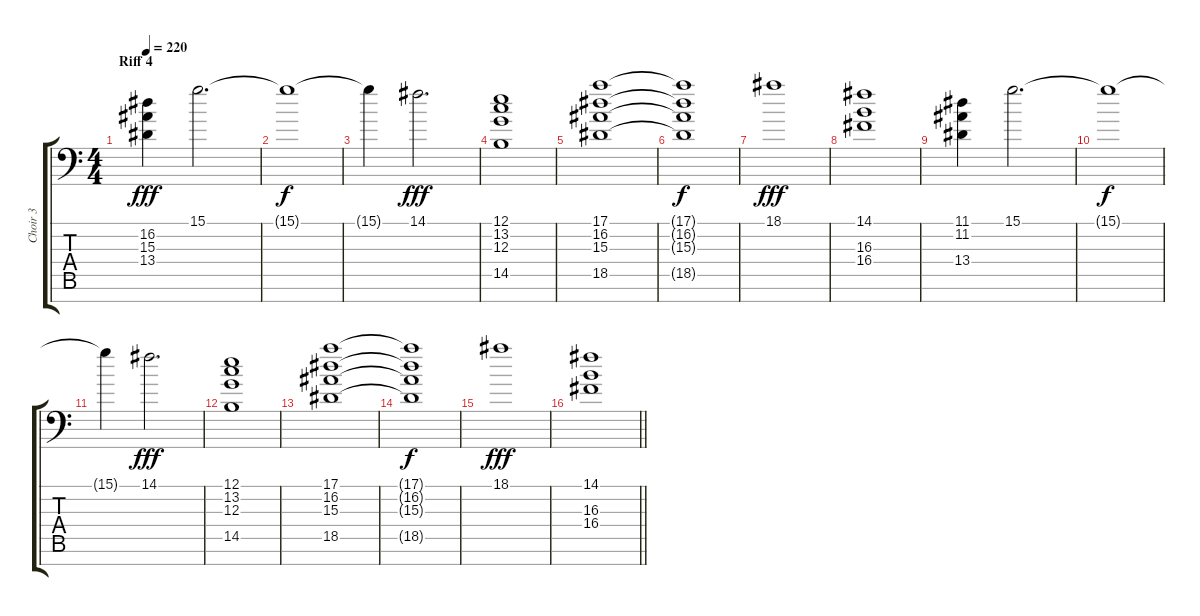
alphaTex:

\track ("Choir 3" "Choir 3") {instrument choiraahs}
\staff {score tabs}
\tuning (E4 B3 G3 D3 A2 E2 C-1) {hide}
\ts (4 4)
\section ("" "Riff 4")
\tempo 220
\clef f4
\ks c
(16.2 15.3 13.4).4{dy fff} 15.1.2{d} |
15.1{t}.1{dy f} |
15.1{t}.4 14.1.2{d dy fff} |
(12.1 13.2 12.3 14.5).1 |
(17.1 16.2 15.3 18.5).1 |
(17.1{t} 16.2{t} 15.3{t} 18.5{t}).1{dy f} |
18.1.1{dy fff} |
(14.1 16.3 16.4).1 |
(11.1 11.2 13.4).4 15.1.2{d} |
15.1{t}.1{dy f} |
15.1{t}.4 14.1.2{d dy fff} |
(12.1 13.2 12.3 14.5).1 |
(17.1 16.2 15.3 18.5).1 |
(17.1{t} 16.2{t} 15.3{t} 18.5{t}).1{dy f} |
18.1.1{dy fff} |
\barLineRight lightlight
(14.1 16.3 16.4).1
